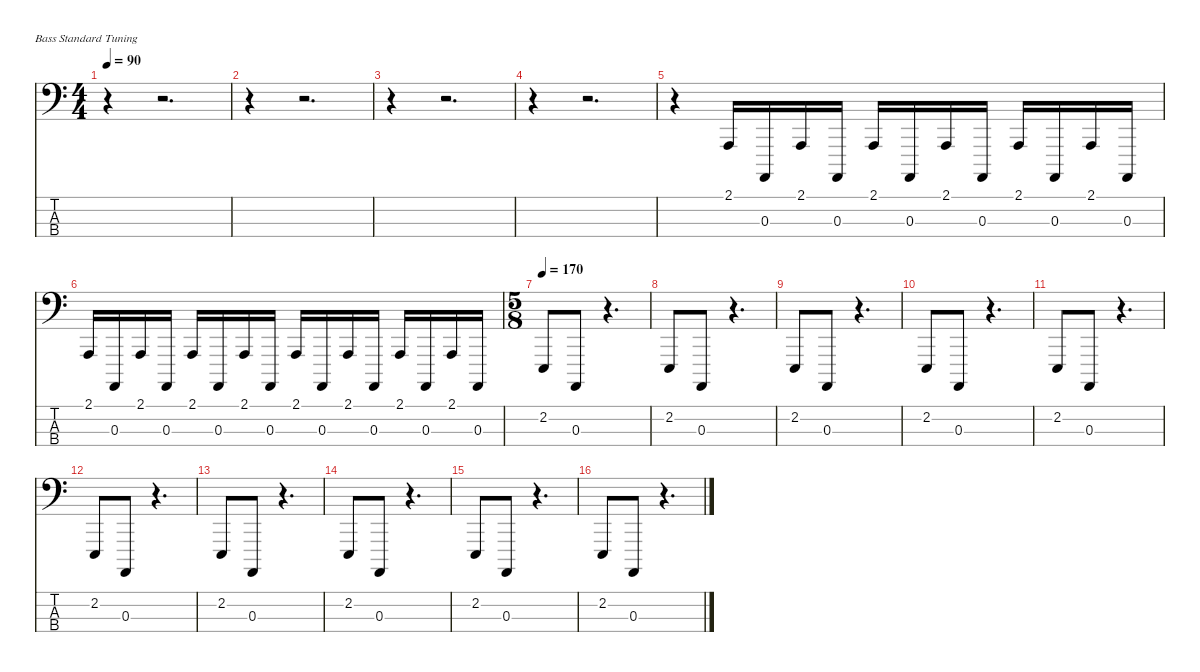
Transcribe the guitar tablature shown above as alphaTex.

\defaultSystemsLayout 4
\hideDynamics
\bracketExtendMode nobrackets
\singleTrackTrackNamePolicy hidden
\multiTrackTrackNamePolicy hidden
\firstSystemTrackNameMode fullname
\firstSystemTrackNameOrientation horizontal
\otherSystemsTrackNameOrientation horizontal
\track ("Timpani" "timp.") {instrument timpani}
\staff {score tabs}
\tuning (G2 D2 A1 E1)
\displaytranspose -12
\ts (4 4)
\tempo 90
\clef f4
\ks c
r.4{dy mf beam Down} r.2{d beam Down} |
r.4{beam Down} r.2{d beam Down} |
r.4{beam Down} r.2{d beam Down} |
r.4{beam Down} r.2{d beam Down} |
r.4{beam Down} 2.1.16{dy f beam Up} 0.3.16{beam Up} 2.1.16{beam Up} 0.3.16{beam Up} 2.1.16{beam Up} 0.3.16{beam Up} 2.1.16{beam Up} 0.3.16{beam Up} 2.1.16{beam Up} 0.3.16{beam Up} 2.1.16{beam Up} 0.3.16{beam Up} |
2.1.16{beam Up} 0.3.16{beam Up} 2.1.16{beam Up} 0.3.16{beam Up} 2.1.16{beam Up} 0.3.16{beam Up} 2.1.16{beam Up} 0.3.16{beam Up} 2.1.16{beam Up} 0.3.16{beam Up} 2.1.16{beam Up} 0.3.16{beam Up} 2.1.16{beam Up} 0.3.16{beam Up} 2.1.16{beam Up} 0.3.16{beam Up} |
\ts (5 8)
\tempo 170
2.2.8{dy fff beam Up} 0.3.8{dy ff beam Up} r.4{d beam Up} |
2.2.8{dy fff beam Up} 0.3.8{dy ff beam Up} r.4{d beam Up} |
2.2.8{dy fff beam Up} 0.3.8{dy ff beam Up} r.4{d beam Up} |
2.2.8{dy fff beam Up} 0.3.8{dy ff beam Up} r.4{d beam Up} |
2.2.8{dy fff beam Up} 0.3.8{dy ff beam Up} r.4{d beam Up} |
2.2.8{dy fff beam Up} 0.3.8{dy ff beam Up} r.4{d beam Up} |
2.2.8{dy fff beam Up} 0.3.8{dy ff beam Up} r.4{d beam Up} |
2.2.8{dy fff beam Up} 0.3.8{dy ff beam Up} r.4{d beam Up} |
2.2.8{dy fff beam Up} 0.3.8{dy ff beam Up} r.4{d beam Up} |
2.2.8{dy fff beam Up} 0.3.8{dy ff beam Up} r.4{d beam Up}
